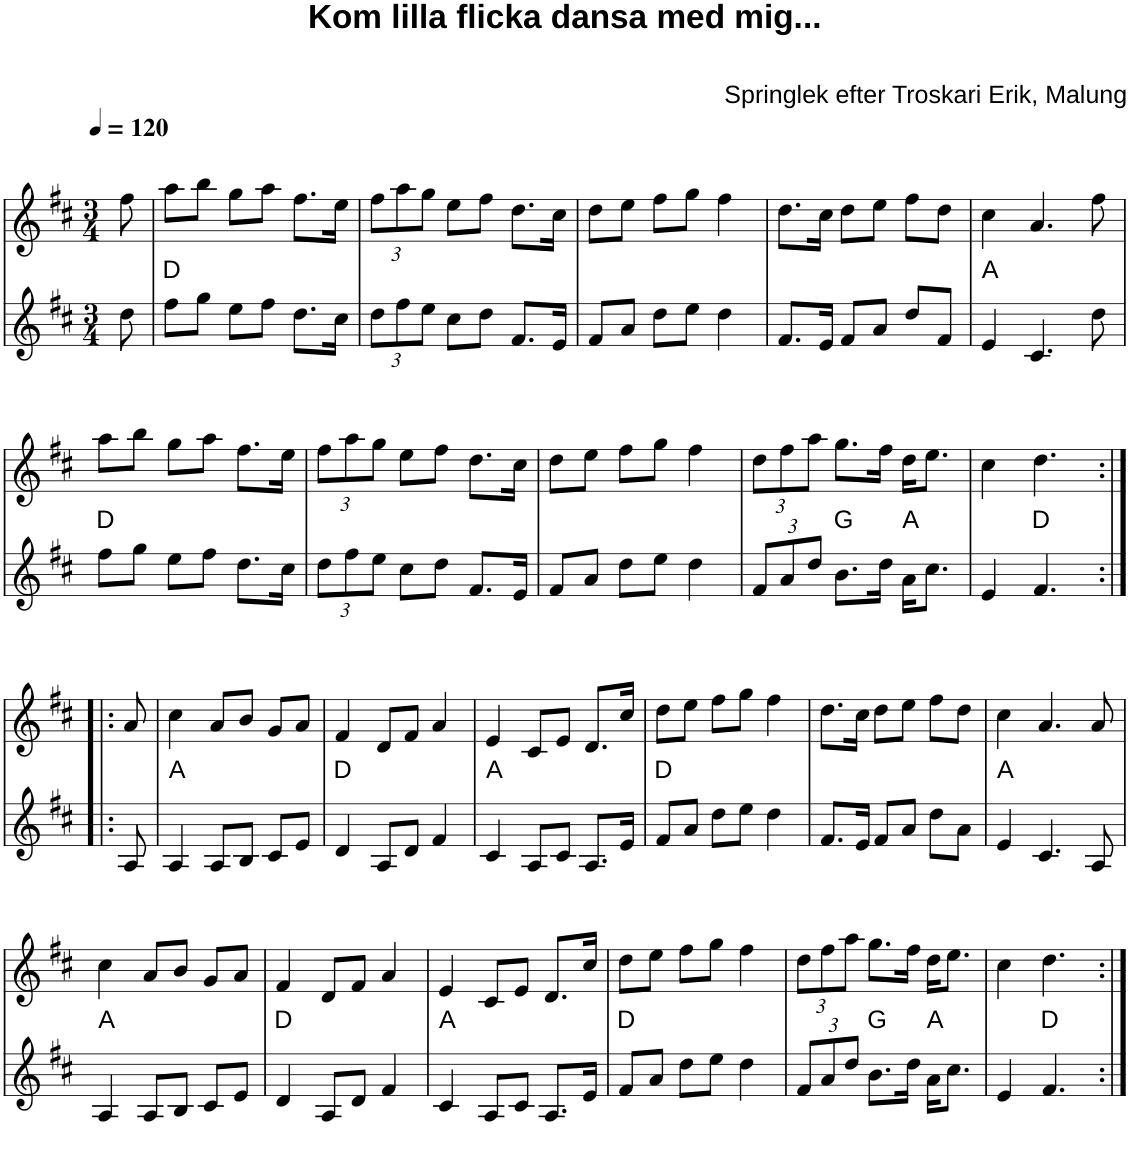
**kern	**kern	**harte
*part2	*part1	*part1
*staff2	*staff1	*
*I"Violin	*I"Piano	*
*I'Vln	*I'Pno	*
*clefG2	*clefG2	*
*k[f#c#]	*k[f#c#]	*
*M3/4	*M3/4	*
*MM120	*MM120	*
=	=	=
8dd\	8ff#\	.
=1	=1	=1
8ff#\L	8aa\L	D:maj
8gg\J	8bb\J	.
8ee\L	8gg\L	.
8ff#\J	8aa\J	.
8.dd\L	8.ff#\L	.
16cc#\Jk	16ee\Jk	.
=2	=2	=2
*Xbrackettup	*Xbrackettup	*
12dd\L	12ff#\L	.
12ff#\	12aa\	.
12ee\J	12gg\J	.
8cc#\L	8ee\L	.
8dd\J	8ff#\J	.
8.f#/L	8.dd\L	.
16e/Jk	16cc#\Jk	.
=3	=3	=3
8f#/L	8dd\L	.
8a/J	8ee\J	.
8dd\L	8ff#\L	.
8ee\J	8gg\J	.
4dd\	4ff#\	.
=4	=4	=4
8.f#/L	8.dd\L	.
16e/Jk	16cc#\Jk	.
8f#/L	8dd\L	.
8a/J	8ee\J	.
8dd/L	8ff#\L	.
8f#/J	8dd\J	.
=5	=5	=5
4e/	4cc#\	A:maj
4.c#/	4.a/	.
8dd\	8ff#\	.
!!LO:LB:g=z
=6	=6	=6
8ff#\L	8aa\L	D:maj
8gg\J	8bb\J	.
8ee\L	8gg\L	.
8ff#\J	8aa\J	.
8.dd\L	8.ff#\L	.
16cc#\Jk	16ee\Jk	.
=7	=7	=7
12dd\L	12ff#\L	.
12ff#\	12aa\	.
12ee\J	12gg\J	.
8cc#\L	8ee\L	.
8dd\J	8ff#\J	.
8.f#/L	8.dd\L	.
16e/Jk	16cc#\Jk	.
=8	=8	=8
8f#/L	8dd\L	.
8a/J	8ee\J	.
8dd\L	8ff#\L	.
8ee\J	8gg\J	.
4dd\	4ff#\	.
=9	=9	=9
12f#/L	12dd\L	.
12a/	12ff#\	.
12dd/J	12aa\J	.
8.b\L	8.gg\L	G:maj
16dd\Jk	16ff#\Jk	.
16a\KL	16dd\KL	A:maj
8.cc#\J	8.ee\J	.
=10	=10	=10
4e/	4cc#\	.
4.f#/	4.dd\	D:maj
!!LO:LB:g=z
=11:|!|:	=11:|!|:	=11:|!|:
8A/	8a/	.
=12	=12	=12
4A/	4cc#\	A:maj
8A/L	8a/L	.
8B/J	8b/J	.
8c#/L	8g/L	.
8e/J	8a/J	.
=13	=13	=13
4d/	4f#/	D:maj
8A/L	8d/L	.
8d/J	8f#/J	.
4f#/	4a/	.
=14	=14	=14
4c#/	4e/	A:maj
8A/L	8c#/L	.
8c#/J	8e/J	.
8.A/L	8.d/L	.
16e/Jk	16cc#/Jk	.
=15	=15	=15
8f#/L	8dd\L	D:maj
8a/J	8ee\J	.
8dd\L	8ff#\L	.
8ee\J	8gg\J	.
4dd\	4ff#\	.
=16	=16	=16
8.f#/L	8.dd\L	.
16e/Jk	16cc#\Jk	.
8f#/L	8dd\L	.
8a/J	8ee\J	.
8dd\L	8ff#\L	.
8a\J	8dd\J	.
=17	=17	=17
4e/	4cc#\	A:maj
4.c#/	4.a/	.
8A/	8a/	.
!!LO:LB:g=z
=18	=18	=18
4A/	4cc#\	A:maj
8A/L	8a/L	.
8B/J	8b/J	.
8c#/L	8g/L	.
8e/J	8a/J	.
=19	=19	=19
4d/	4f#/	D:maj
8A/L	8d/L	.
8d/J	8f#/J	.
4f#/	4a/	.
=20	=20	=20
4c#/	4e/	A:maj
8A/L	8c#/L	.
8c#/J	8e/J	.
8.A/L	8.d/L	.
16e/Jk	16cc#/Jk	.
=21	=21	=21
8f#/L	8dd\L	D:maj
8a/J	8ee\J	.
8dd\L	8ff#\L	.
8ee\J	8gg\J	.
4dd\	4ff#\	.
=22	=22	=22
12f#/L	12dd\L	.
12a/	12ff#\	.
12dd/J	12aa\J	.
8.b\L	8.gg\L	G:maj
16dd\Jk	16ff#\Jk	.
16a\KL	16dd\KL	A:maj
8.cc#\J	8.ee\J	.
=23	=23	=23
4e/	4cc#\	.
4.f#/	4.dd\	D:maj
=:|!	=:|!	=:|!
*-	*-	*-
